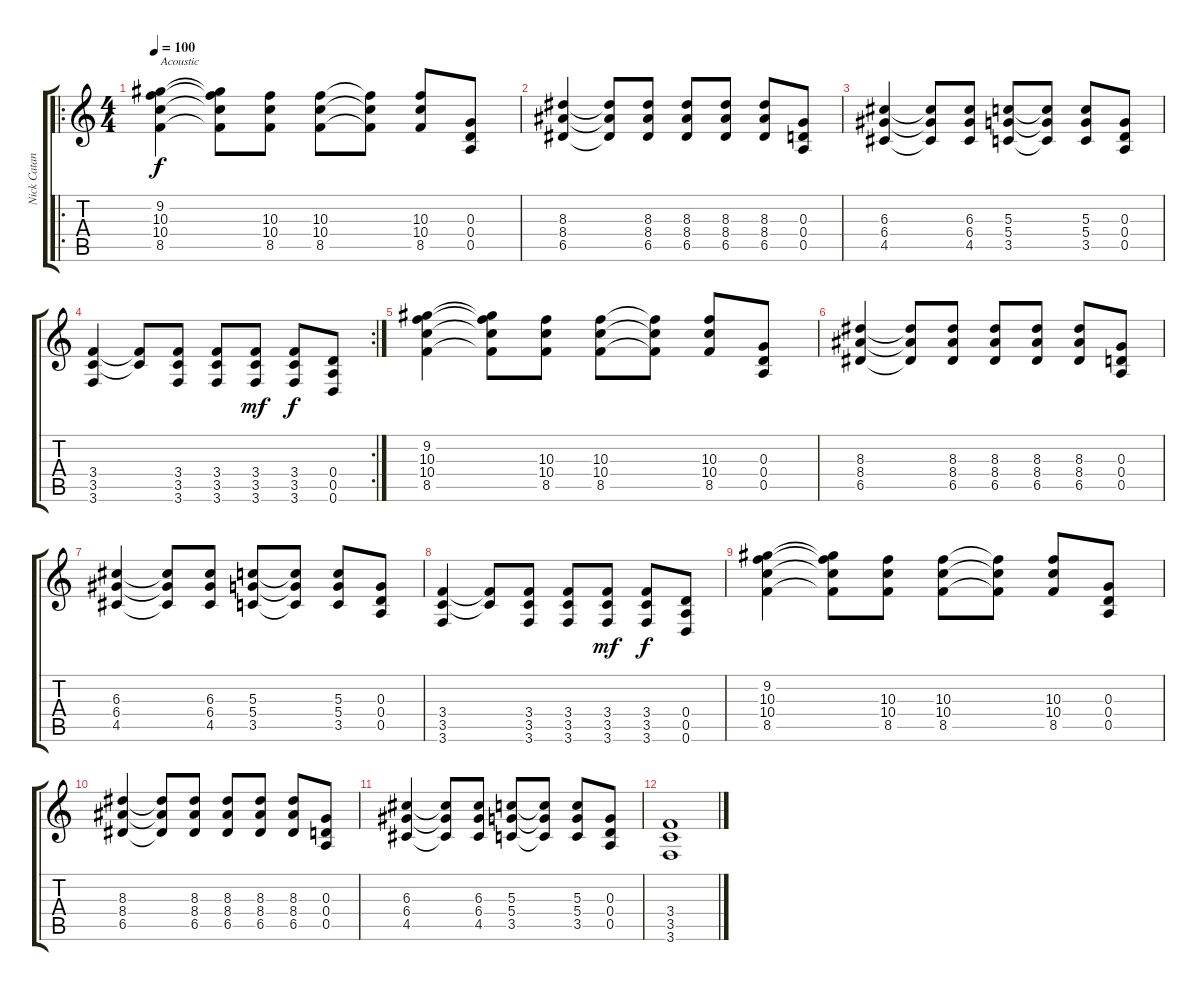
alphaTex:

\track ("Nick Catanese (Rhythm)" "Nick Catan") {instrument overdrivenguitar}
\staff {score tabs}
\tuning (E4 B3 G3 D3 A2 D2) {hide}
\ro
\ts (4 4)
\tempo 100
\clef g2
\ks c
(9.2 10.3 10.4 8.5).4{txt "Acoustic" dy f instrument acousticguitarsteel} (9.2{t} 10.3{t} 10.4{t} 8.5{t}).8 (10.3 10.4 8.5).8 (10.3 10.4 8.5).8 (10.3{t} 10.4{t} 8.5{t}).8 (10.3 10.4 8.5).8 (0.3 0.4 0.5).8 |
(8.3 8.4 6.5).4 (8.3{t} 8.4{t} 6.5{t}).8 (8.3 8.4 6.5).8 (8.3 8.4 6.5).8 (8.3 8.4 6.5).8 (8.3 8.4 6.5).8 (0.3 0.4 0.5).8 |
(6.3 6.4 4.5).4 (6.3{t} 6.4{t} 4.5{t}).8 (6.3 6.4 4.5).8 (5.3 5.4 3.5).8 (5.3{t} 5.4{t} 3.5{t}).8 (5.3 5.4 3.5).8 (0.3 0.4 0.5).8 |
\rc 2
(3.4 3.5 3.6).4 (3.4{t} 3.5{t}).8 (3.4 3.5 3.6).8 (3.4 3.5 3.6).8 (3.4 3.5 3.6).8{dy mf} (3.4 3.5 3.6).8{dy f} (0.4 0.5 0.6).8 |
(9.2 10.3 10.4 8.5).4 (9.2{t} 10.3{t} 10.4{t} 8.5{t}).8 (10.3 10.4 8.5).8 (10.3 10.4 8.5).8 (10.3{t} 10.4{t} 8.5{t}).8 (10.3 10.4 8.5).8 (0.3 0.4 0.5).8 |
(8.3 8.4 6.5).4 (8.3{t} 8.4{t} 6.5{t}).8 (8.3 8.4 6.5).8 (8.3 8.4 6.5).8 (8.3 8.4 6.5).8 (8.3 8.4 6.5).8 (0.3 0.4 0.5).8 |
(6.3 6.4 4.5).4 (6.3{t} 6.4{t} 4.5{t}).8 (6.3 6.4 4.5).8 (5.3 5.4 3.5).8 (5.3{t} 5.4{t} 3.5{t}).8 (5.3 5.4 3.5).8 (0.3 0.4 0.5).8 |
(3.4 3.5 3.6).4 (3.4{t} 3.5{t}).8 (3.4 3.5 3.6).8 (3.4 3.5 3.6).8 (3.4 3.5 3.6).8{dy mf} (3.4 3.5 3.6).8{dy f} (0.4 0.5 0.6).8 |
(9.2 10.3 10.4 8.5).4 (9.2{t} 10.3{t} 10.4{t} 8.5{t}).8 (10.3 10.4 8.5).8 (10.3 10.4 8.5).8 (10.3{t} 10.4{t} 8.5{t}).8 (10.3 10.4 8.5).8 (0.3 0.4 0.5).8 |
(8.3 8.4 6.5).4 (8.3{t} 8.4{t} 6.5{t}).8 (8.3 8.4 6.5).8 (8.3 8.4 6.5).8 (8.3 8.4 6.5).8 (8.3 8.4 6.5).8 (0.3 0.4 0.5).8 |
(6.3 6.4 4.5).4 (6.3{t} 6.4{t} 4.5{t}).8 (6.3 6.4 4.5).8 (5.3 5.4 3.5).8 (5.3{t} 5.4{t} 3.5{t}).8 (5.3 5.4 3.5).8 (0.3 0.4 0.5).8 |
(3.4 3.5 3.6).1
